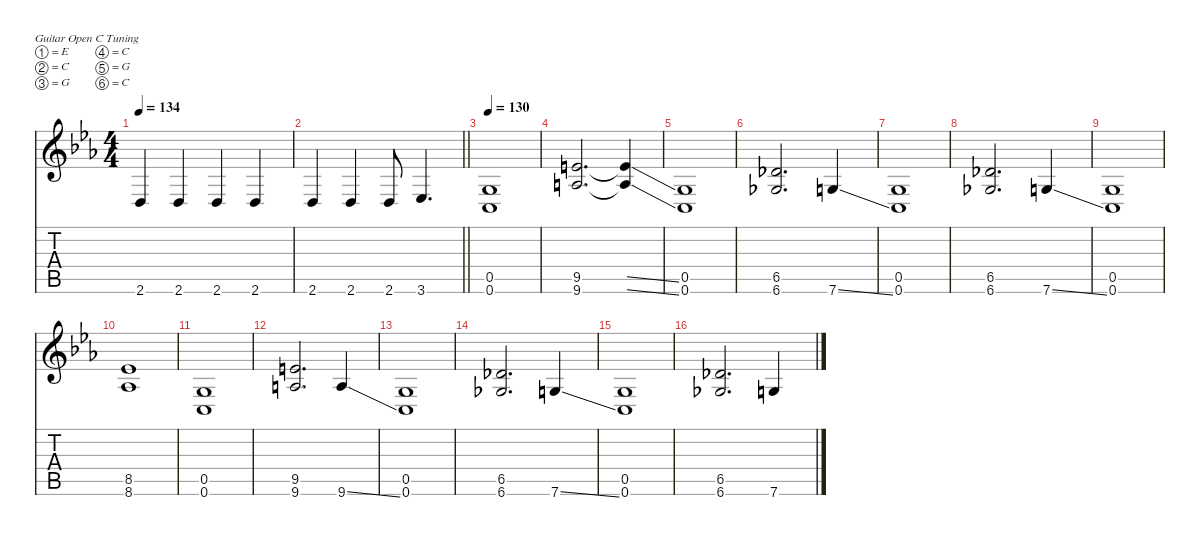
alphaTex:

\defaultSystemsLayout 4
\hideDynamics
\bracketExtendMode nobrackets
\singleTrackTrackNamePolicy hidden
\multiTrackTrackNamePolicy hidden
\firstSystemTrackNameMode fullname
\otherSystemsTrackNameOrientation horizontal
\track ("Guitar 1" "dist.guit.") {mute instrument distortionguitar}
\staff {score tabs}
\tuning (E4 C4 G3 C3 G2 C2)
\ts (4 4)
\tempo 134
\clef g2
\ks cminor
2.6{t acc forcenatural}.4{dy f beam Up} 2.6{acc forcenatural}.4{beam Up} 2.6{acc forcenatural}.4{beam Up} 2.6{acc forcenatural}.4{beam Up} |
\barLineRight lightlight
2.6{acc forcenatural}.4{beam Up} 2.6{acc forcenatural}.4{beam Up} 2.6{acc forcenatural}.8{beam Up} 3.6{acc b}.4{d beam Up} |
\tempo 130
(0.5{acc forcenatural} 0.6{acc forcenatural}).1{beam Up} |
(9.5{acc forcenatural} 9.6{acc forcenatural}).2{d beam Up} (9.5{ss t acc forcenatural} 9.6{ss t acc forcenatural}).4{beam Up} |
(0.5{acc forcenatural} 0.6{acc forcenatural}).1{beam Up} |
(6.5{acc b} 6.6{acc b}).2{d beam Up} 7.6{ss acc forcenatural}.4{beam Up} |
(0.5{acc forcenatural} 0.6{acc forcenatural}).1{beam Up} |
(6.5{acc b} 6.6{acc b}).2{d beam Up} 7.6{ss acc forcenatural}.4{beam Up} |
(0.5{acc forcenatural} 0.6{acc forcenatural}).1{beam Up} |
(8.5{acc b} 8.6{acc b}).1{beam Up} |
(0.5{acc forcenatural} 0.6{acc forcenatural}).1{beam Up} |
(9.5{acc forcenatural} 9.6{acc forcenatural}).2{d beam Up} 9.6{ss acc forcenatural}.4{beam Up} |
(0.5{acc forcenatural} 0.6{acc forcenatural}).1{beam Up} |
(6.5{acc b} 6.6{acc b}).2{d beam Up} 7.6{ss acc forcenatural}.4{beam Up} |
(0.5{acc forcenatural} 0.6{acc forcenatural}).1{beam Up} |
(6.5{acc b} 6.6{acc b}).2{d beam Up} 7.6{ss acc forcenatural}.4{beam Up}
